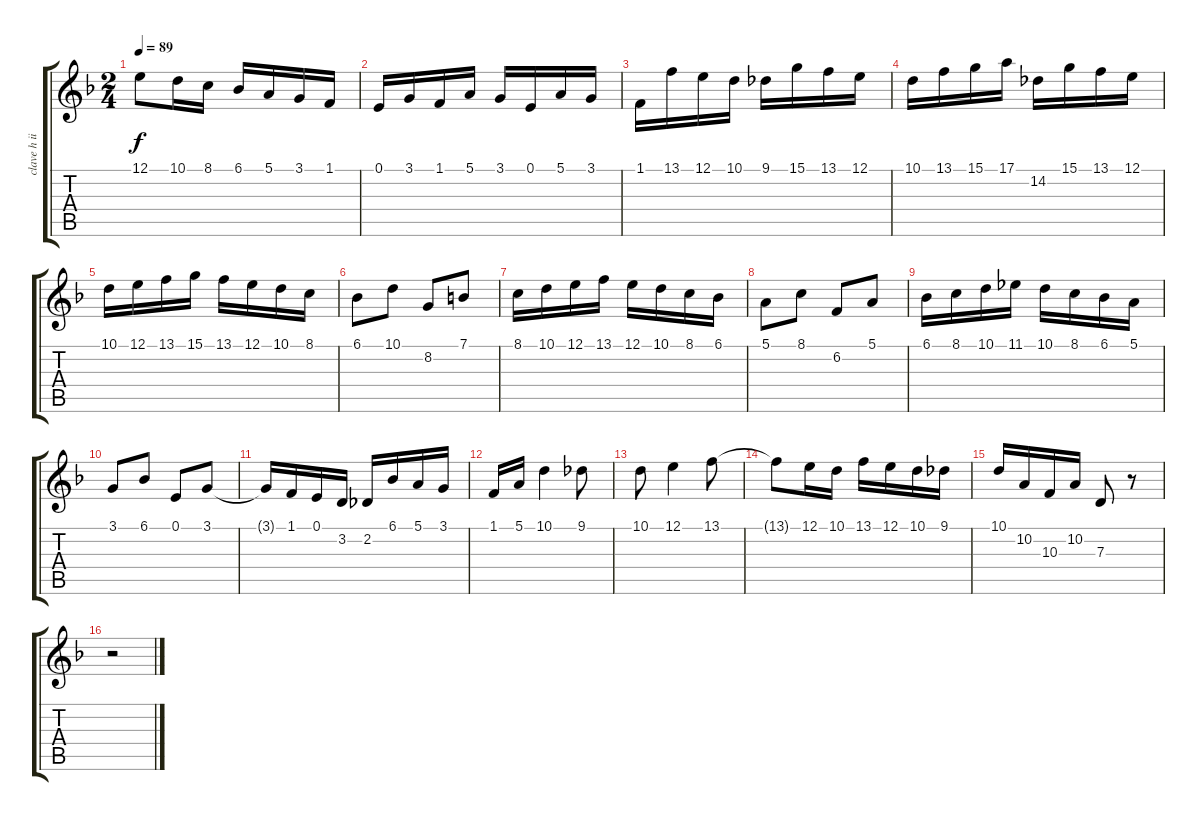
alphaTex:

\track ("clave h ii" "clave h ii") {instrument harpsichord}
\staff {score tabs}
\tuning (E4 B3 G3 D3 A2 E2) {hide}
\ts (2 4)
\tempo 89
\clef g2
\ks dminor
12.1.8{dy f} 10.1.16 8.1.16 6.1.16 5.1.16 3.1.16 1.1.16 |
0.1.16 3.1.16 1.1.16 5.1.16 3.1.16 0.1.16 5.1.16 3.1.16 |
1.1.16 13.1.16 12.1.16 10.1.16 9.1.16 15.1.16 13.1.16 12.1.16 |
10.1.16 13.1.16 15.1.16 17.1.16 14.2.16 15.1.16 13.1.16 12.1.16 |
10.1.16 12.1.16 13.1.16 15.1.16 13.1.16 12.1.16 10.1.16 8.1.16 |
6.1.8 10.1.8 8.2.8 7.1.8 |
8.1.16 10.1.16 12.1.16 13.1.16 12.1.16 10.1.16 8.1.16 6.1.16 |
5.1.8 8.1.8 6.2.8 5.1.8 |
6.1.16 8.1.16 10.1.16 11.1.16 10.1.16 8.1.16 6.1.16 5.1.16 |
3.1.8 6.1.8 0.1.8 3.1.8 |
3.1{t}.16 1.1.16 0.1.16 3.2.16 2.2.16 6.1.16 5.1.16 3.1.16 |
1.1.16 5.1.16 10.1.4 9.1.8 |
10.1.8 12.1.4 13.1.8 |
13.1{t}.8 12.1.16 10.1.16 13.1.16 12.1.16 10.1.16 9.1.16 |
10.1.16 10.2.16 10.3.16 10.2.16 7.3.8 r.8 |
r.2
